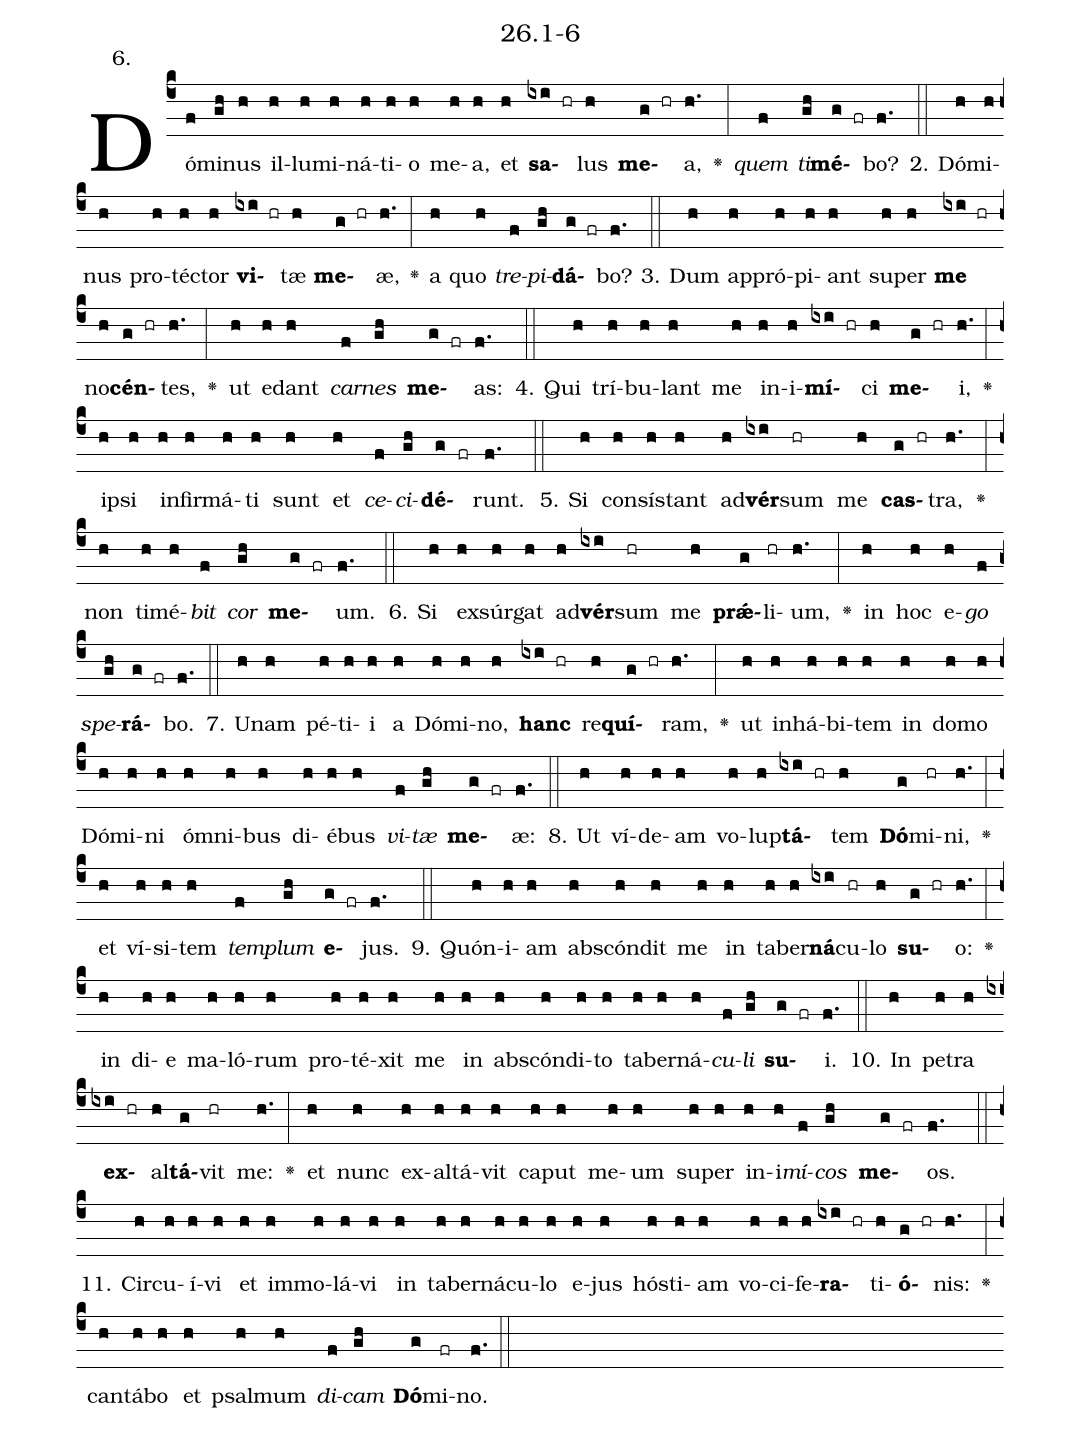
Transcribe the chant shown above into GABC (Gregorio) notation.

name: 26.1-6;
annotation: 6.;
%%
(c4)Dó(f)mi(gh)nus(h) il(h)lu(h)mi(h)ná(h)ti(h)o(h) me(h)a,(h) et(h) <b>sa</b>(ixi hr)lus(h) <b>me</b>(g hr)a,(h.) <v>\greheightstar</v>(:) <i>quem</i>(f) <i>ti</i>(gh)<b>mé</b>(g fr)bo?(f.) (::)
2. Dó(h)mi(h)nus(h) pro(h)téc(h)tor(h) <b>vi</b>(ixi hr)tæ(h) <b>me</b>(g hr)æ,(h.) <v>\greheightstar</v>(:) a(h) quo(h) <i>tre</i>(f)<i>pi</i>(gh)<b>dá</b>(g fr)bo?(f.) (::)
3. Dum(h) ap(h)pró(h)pi(h)ant(h) su(h)per(h) <b>me</b>(ixi hr) no(h)<b>cén</b>(g hr)tes,(h.) <v>\greheightstar</v>(:) ut(h) e(h)dant(h) <i>car</i>(f)<i>nes</i>(gh) <b>me</b>(g fr)as:(f.) (::)
4. Qui(h) trí(h)bu(h)lant(h) me(h) in(h)i(h)<b>mí</b>(ixi hr)ci(h) <b>me</b>(g hr)i,(h.) <v>\greheightstar</v>(:) ip(h)si(h) in(h)fir(h)má(h)ti(h) sunt(h) et(h) <i>ce</i>(f)<i>ci</i>(gh)<b>dé</b>(g fr)runt.(f.) (::)
5. Si(h) con(h)sís(h)tant(h) ad(h)<b>vér</b>(ixi)sum(hr) me(h) <b>cas</b>(g hr)tra,(h.) <v>\greheightstar</v>(:) non(h) ti(h)mé(h)<i>bit</i>(f) <i>cor</i>(gh) <b>me</b>(g fr)um.(f.) (::)
6. Si(h) ex(h)súr(h)gat(h) ad(h)<b>vér</b>(ixi)sum(hr) me(h) <b>prǽ</b>(g)li(hr)um,(h.) <v>\greheightstar</v>(:) in(h) hoc(h) e(h)<i>go</i>(f) <i>spe</i>(gh)<b>rá</b>(g fr)bo.(f.) (::)
7. U(h)nam(h) pé(h)ti(h)i(h) a(h) Dó(h)mi(h)no,(h) <b>hanc</b>(ixi hr) re(h)<b>quí</b>(g hr)ram,(h.) <v>\greheightstar</v>(:) ut(h) in(h)há(h)bi(h)tem(h) in(h) do(h)mo(h) Dó(h)mi(h)ni(h) óm(h)ni(h)bus(h) di(h)é(h)bus(h) <i>vi</i>(f)<i>tæ</i>(gh) <b>me</b>(g fr)æ:(f.) (::)
8. Ut(h) ví(h)de(h)am(h) vo(h)lup(h)<b>tá</b>(ixi hr)tem(h) <b>Dó</b>(g)mi(hr)ni,(h.) <v>\greheightstar</v>(:) et(h) ví(h)si(h)tem(h) <i>tem</i>(f)<i>plum</i>(gh) <b>e</b>(g fr)jus.(f.) (::)
9. Quón(h)i(h)am(h) abs(h)cón(h)dit(h) me(h) in(h) ta(h)ber(h)<b>ná</b>(ixi)cu(hr)lo(h) <b>su</b>(g hr)o:(h.) <v>\greheightstar</v>(:) in(h) di(h)e(h) ma(h)ló(h)rum(h) pro(h)té(h)xit(h) me(h) in(h) abs(h)cón(h)di(h)to(h) ta(h)ber(h)ná(h)<i>cu</i>(f)<i>li</i>(gh) <b>su</b>(g fr)i.(f.) (::)
10. In(h) pe(h)tra(h) <b>ex</b>(ixi hr)al(h)<b>tá</b>(g)vit(hr) me:(h.) <v>\greheightstar</v>(:) et(h) nunc(h) ex(h)al(h)tá(h)vit(h) ca(h)put(h) me(h)um(h) su(h)per(h) in(h)i(h)<i>mí</i>(f)<i>cos</i>(gh) <b>me</b>(g fr)os.(f.) (::)
11. Cir(h)cu(h)í(h)vi(h) et(h) im(h)mo(h)lá(h)vi(h) in(h) ta(h)ber(h)ná(h)cu(h)lo(h) e(h)jus(h) hós(h)ti(h)am(h) vo(h)ci(h)fe(h)<b>ra</b>(ixi hr)ti(h)<b>ó</b>(g hr)nis:(h.) <v>\greheightstar</v>(:) can(h)tá(h)bo(h) et(h) psal(h)mum(h) <i>di</i>(f)<i>cam</i>(gh) <b>Dó</b>(g)mi(fr)no.(f.) (::)
